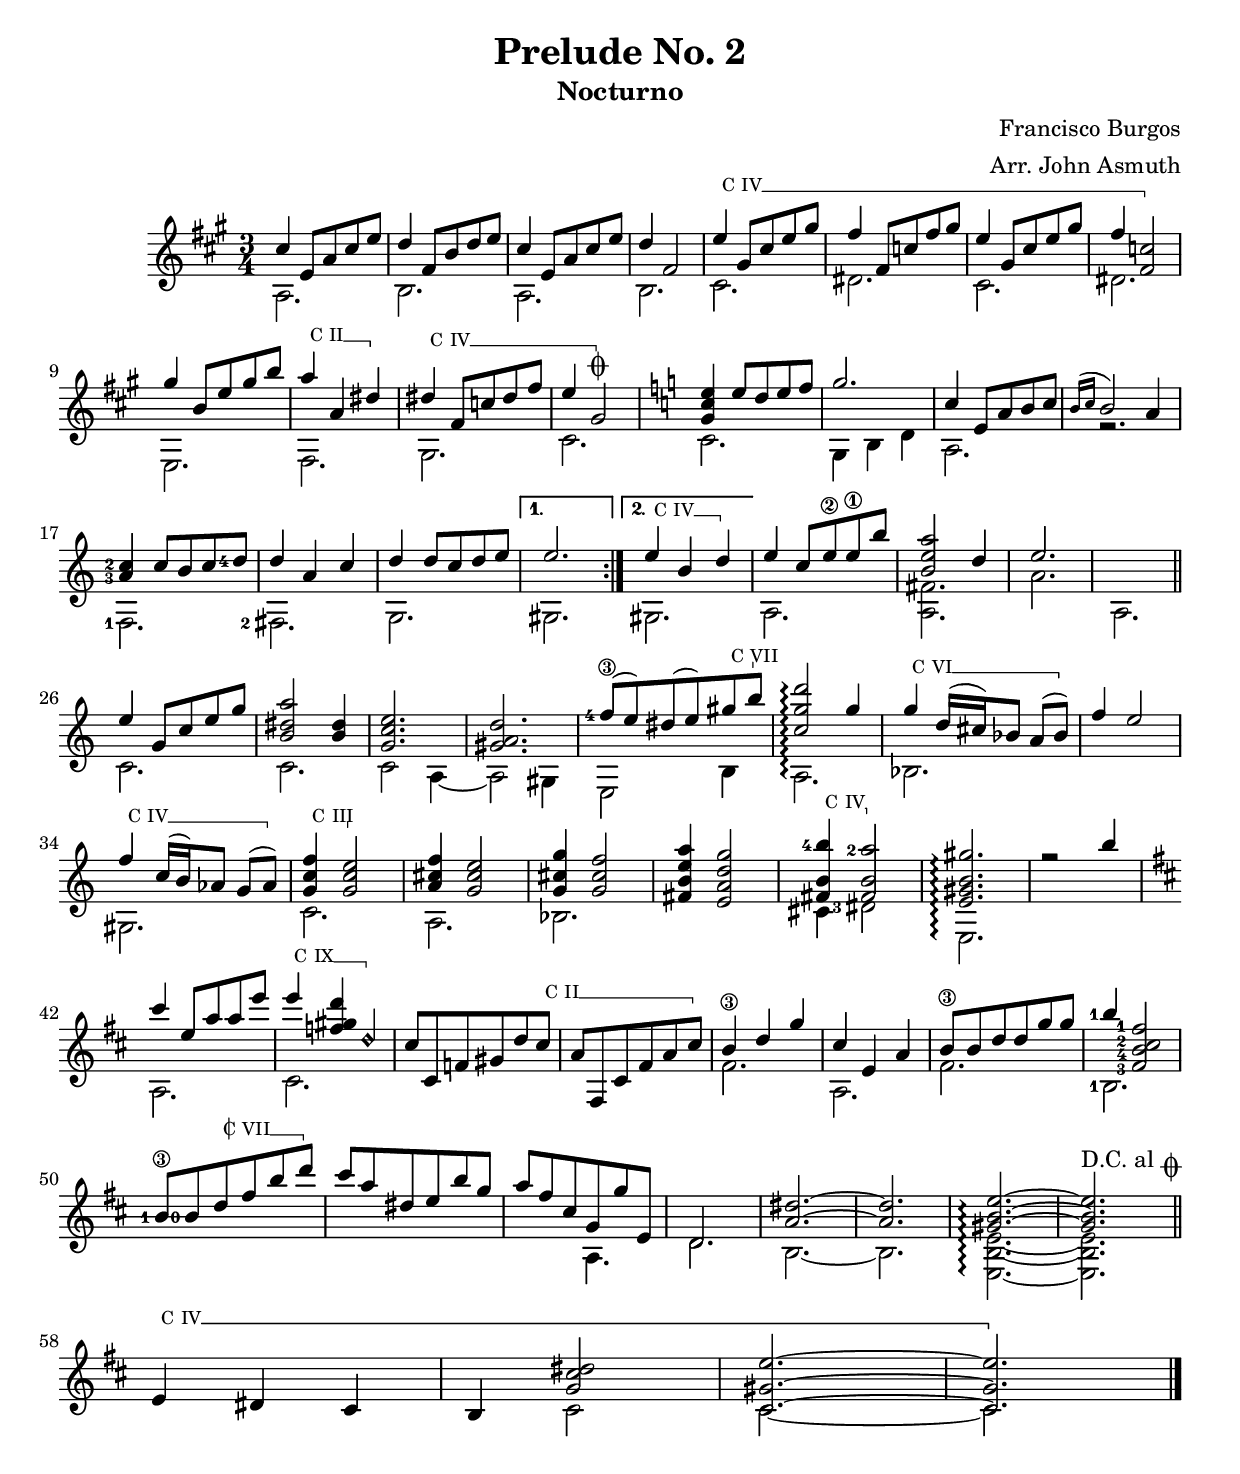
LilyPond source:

\version "2.20.0"
\header {
  title = "Prelude No. 2"
  subtitle = "Nocturno"
  composer = "Francisco Burgos"
  arranger = "Arr. John Asmuth"
}

\include "bbarred.ly"
#(define RH rightHandFinger)

\new Staff \with {
  \consists "Span_arpeggio_engraver"
}
<<
  {
    \set Staff.connectArpeggios = ##t
    \time 3/4
    \key a \major
    <<
      \new Voice { \voiceOne
        \set fingeringOrientations = #'(left)
                   
        % A
        \repeat volta 2 {
        cis''4 e'8 a' cis'' e'' | d''4 fis'8 b' d'' e'' | cis''4 e'8 a' cis'' e'' | d''4 fis'2 |
        \fbarre #"IV" { e''4 gis'8 cis'' e'' gis'' | fis''4 fis'8 c'' fis'' gis'' |e''4 gis'8 cis'' e'' gis'' | fis''4 <fis' c''>2 } |
        \break
        
        gis''4 b'8 e'' gis'' b'' | \fbarre #"II" { a''4 a' dis'' } | \fbarre #"IV" { dis''4 fis'8 c'' dis'' fis'' | e''4 gis'2-\coda } |
        
        \key c \major     
        <g' c'' e''>4 e''8 d'' e'' f'' | g''2. | c''4 e'8 a' b' c'' \grace{ b'16( c'' } b'2) a'4 |        
        \break
        
        <a'-3 c''-2>4 c''8 b' c'' <d''-4> | d''4 a' c'' | d''4 d''8 c'' d'' e'' | } \alternative {
          { e''2. |}
          { \fbarre #"IV" { e''4 b' d'' } |}
        } 
        
        e''4 c''8 e''\2 e''\1 b'' | <b' e'' a''>2 d''4 | e''2. | s2. |
        
        \bar "||"
        
        \break
        
        \key c \major
        
        % B
        e''4 g'8 c'' e'' g'' | <b' dis'' a''>2 <b' dis''>4 | <g' c'' e''>2. | <gis' a' d''>2. |
        <f''-4\3>8( e'') dis''( e'') \fbarre #"VII" { gis'' b'' } | <c'' g'' d'''>2\arpeggio g''4 | \fbarre #"VI" { g''4 d''16( cis'') bes'8 a'( bes') } | f''4 e''2 |
        
        \break
        
        \fbarre #"IV" { f''4 c''16( b') aes'8 g'( aes') } | \fbarre #"III" { <g' c'' f''>4 <g' c'' e''>2 } | <a' cis'' f''>4 <g' cis'' e''>2 | <g' cis'' g''>4 <g' cis'' f''>2 |
        <fis' b' e'' a''>4 <e' a' d'' g''>2 | \fbarre #"IV" { <fis' b' b''-4>4 <fis' b' a''-2>2 } | <e' gis' b' gis''>2.\arpeggio | r2 b''4 |
        
        \key  d \major
        
        \break
        
        cis'''4 e''8 a'' a'' e''' | \fbarre #"IX" { e'''4 <f'' gis'' d'''> d''\harmonic }  | cis''8 cis' f' gis' d''  \fbarre #"II" { cis''| a'8 fis cis' fis' a' cis'' }
        <b'\3>4 d'' g'' | cis''4 e' a' | <b'\3>8 b' d'' d'' g'' g'' | <b''-1>4 <fis'-3 b'-4 cis''-2 fis''-1>2 |
        
        \break
        
        <b'-1\3>8 <b'-0> \bbarre #"VII" { d'' fis'' b'' d''' } | cis'''8 a'' dis'' e'' b'' g'' | a''8 fis'' cis'' g' g'' e' | d'2. |
        <a' dis''>2.~ | <a' dis''>2. | <gis' b' e''>2.\arpeggio~ | <gis' b' e''>2.-\markup  { D.C. al \musicglyph #"scripts.coda" }|
        
        \bar "||"
        
        \break
        
        \fbarre #"IV" { e'4 dis' cis' | b4 <g' cis'' dis''>2 | <gis' cis' e''>2.~ | <gis' cis' e''>2. } |
        
        \bar "|."
      }
      \new Voice { \voiceTwo
        \set fingeringOrientations = #'(left)
        
        % A
        a2. | b2. | a2. | b2. |
        cis'2. | dis'2. | cis'2. | dis'2. |
      
        e2. | fis2. | gis2. | cis'2. |
        c'2. | g4 b d' | a2. | r2. |
        
        <f-1>2. | <fis-2>2. | g2. | gis2. | gis2. |
        
        a2. | <a fis'>2. | a'2. | a2. 
        
        % B
        c'2. | c'2. | c'2 a4~ | a2 gis4 |
        e2 b4 | a2.\arpeggio | bes2. | s2. |
        
        gis2. | c'2. | a2. | bes2.
        s2. | cis'4 <dis'-3>2 | e2.\arpeggio | s2. |
        
        a2. | cis'2. | s2. | s2. |
        fis'2. | a2. | fis'2. | <b-1>2. |
        
        s2. | s2. | s4. a | d'2. |
        b2.~ | b2. | <e b e'>2.\arpeggio~ | <e b e'>2. |
        
        s2. | s4 cis'2 | <cis'>2.~ | <cis'>2.
        
      }
      \new Voice { \voiceThree
        \set fingeringOrientations = #'(left)
      
      }
      \new Voice { \voiceFour
        \set fingeringOrientations = #'(left)
      
      }
    >>
  }
>>